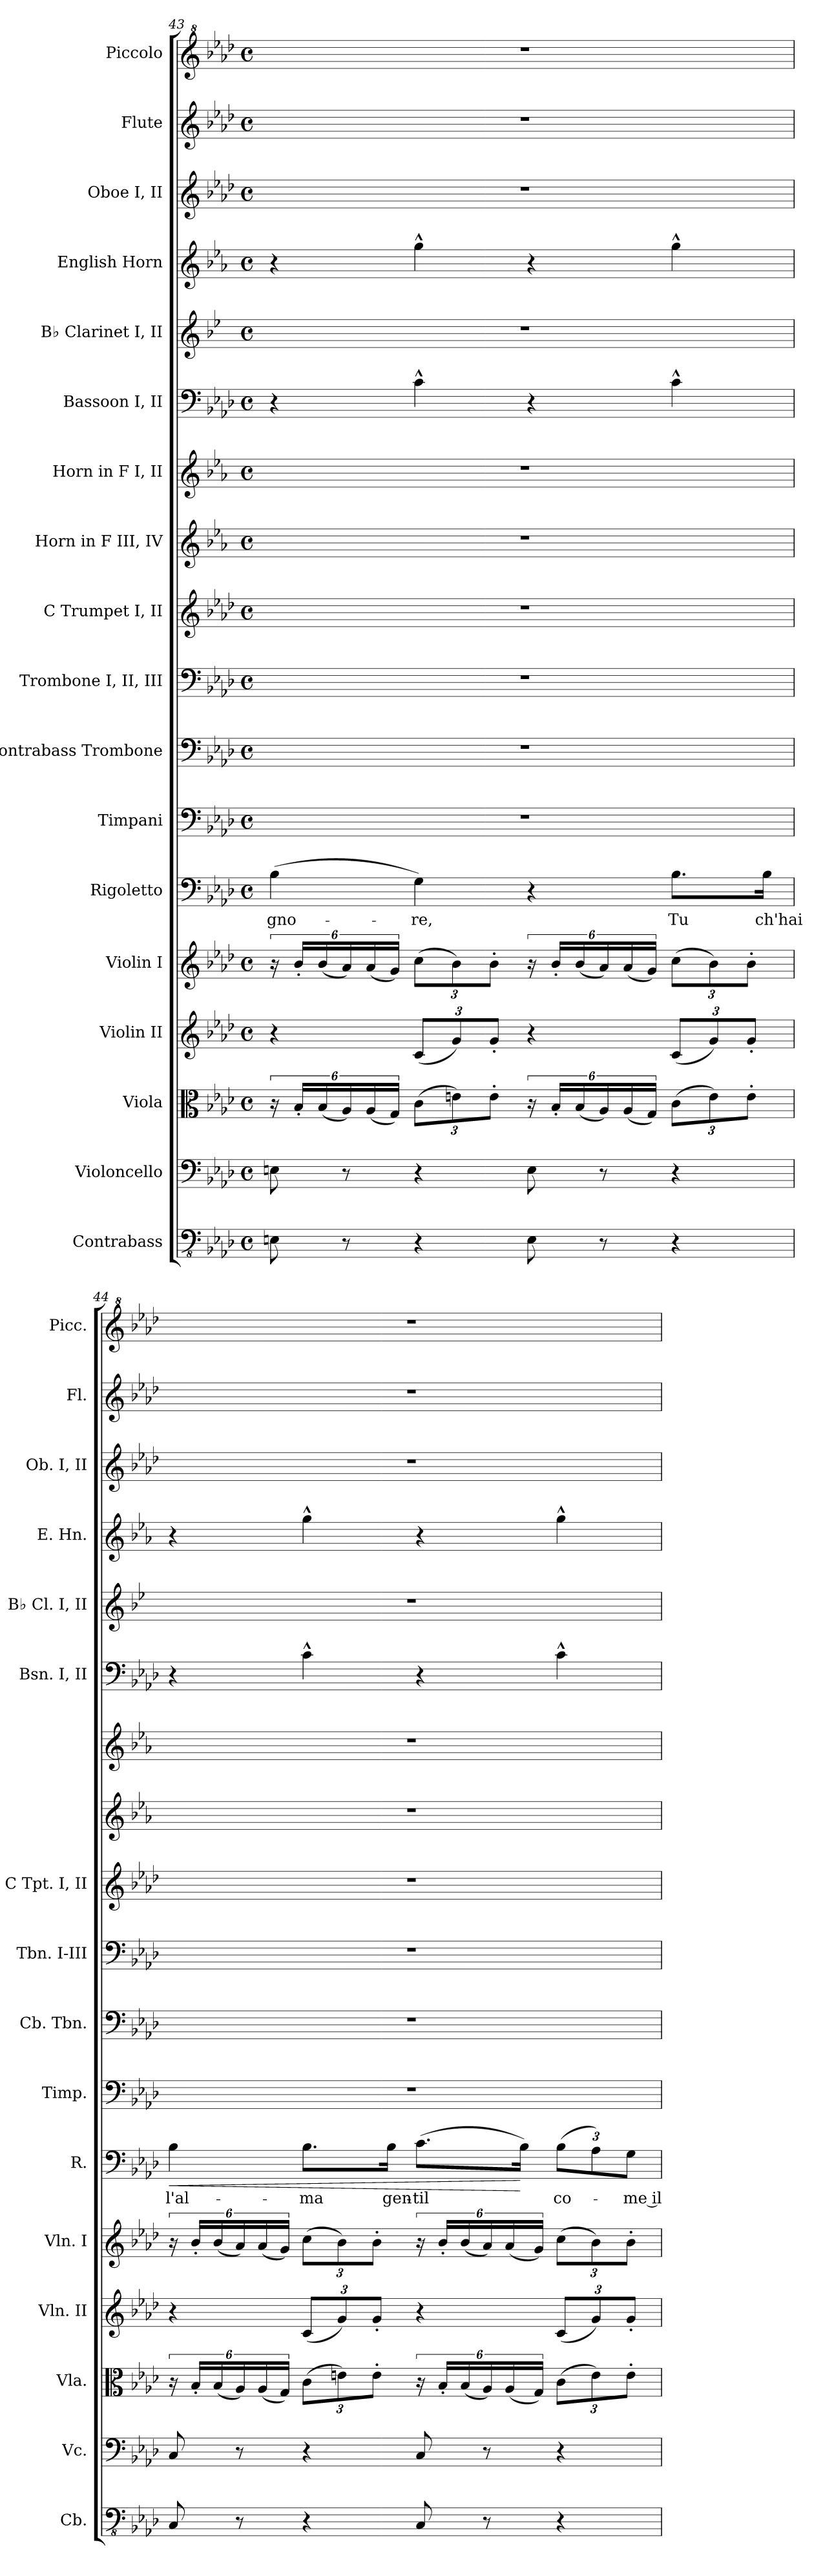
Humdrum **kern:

**kern	**kern	**kern	**kern	**kern	**kern	**text	**dynam	**kern	**kern	**kern	**kern	**kern	**kern	**kern	**kern	**kern	**kern	**kern	**kern
*part18	*part17	*part16	*part15	*part14	*part13	*part13	*part13	*part12	*part11	*part10	*part9	*part8	*part7	*part6	*part5	*part4	*part3	*part2	*part1
*staff18	*staff17	*staff16	*staff15	*staff14	*staff13	*staff13	*staff13	*staff12	*staff11	*staff10	*staff9	*staff8	*staff7	*staff6	*staff5	*staff4	*staff3	*staff2	*staff1
*I"Contrabass	*I"Violoncello	*I"Viola	*I"Violin II	*I"Violin I	*I"Rigoletto	*	*	*I"Timpani	*I"Contrabass  Trombone	*I"Trombone I, II, III	*I"C Trumpet I, II	*I"Horn in F III, IV	*I"Horn in F I, II	*I"Bassoon I, II	*I"B♭ Clarinet I, II	*I"English Horn	*I"Oboe I, II	*I"Flute	*I"Piccolo
*I'Cb.	*I'Vc.	*I'Vla.	*I'Vln. II	*I'Vln. I	*I'R.	*	*	*I'Timp.	*I'Cb.  Tbn.	*I'Tbn. I-III	*I'C Tpt. I, II	*	*	*I'Bsn. I, II	*I'B♭ Cl. I, II	*I'E. Hn.	*I'Ob. I, II	*I'Fl.	*I'Picc.
*clefFv4	*clefF4	*clefC3	*clefG2	*clefG2	*clefF4	*	*	*clefF4	*clefF4	*clefF4	*clefG2	*clefG2	*clefG2	*clefF4	*clefG2	*clefG2	*clefG2	*clefG2	*clefG^2
*	*	*	*	*	*	*	*	*	*	*	*	*ITrd4c7	*ITrd4c7	*	*ITrd1c2	*ITrd4c7	*	*	*ITrd-7c-12
*k[b-e-a-d-]	*k[b-e-a-d-]	*k[b-e-a-d-]	*k[b-e-a-d-]	*k[b-e-a-d-]	*k[b-e-a-d-]	*	*	*k[b-e-a-d-]	*k[b-e-a-d-]	*k[b-e-a-d-]	*k[b-e-a-d-]	*k[b-e-a-d-]	*k[b-e-a-d-]	*k[b-e-a-d-]	*k[b-e-a-d-]	*k[b-e-a-d-]	*k[b-e-a-d-]	*k[b-e-a-d-]	*k[b-e-a-d-]
*M4/4	*M4/4	*M4/4	*M4/4	*M4/4	*M4/4	*	*	*M4/4	*M4/4	*M4/4	*M4/4	*M4/4	*M4/4	*M4/4	*M4/4	*M4/4	*M4/4	*M4/4	*M4/4
*met(c)	*met(c)	*met(c)	*met(c)	*met(c)	*met(c)	*	*	*met(c)	*met(c)	*met(c)	*met(c)	*met(c)	*met(c)	*met(c)	*met(c)	*met(c)	*met(c)	*met(c)	*met(c)
=43	=43	=43	=43	=43	=43	=43	=43	=43	=43	=43	=43	=43	=43	=43	=43	=43	=43	=43	=43
8EEn\	8En\	24r	4r	24r	(4B-\	-gno-	.	1r	1r	1r	1r	1r	1r	4r	1r	4r	1r	1r	1r
.	.	24B-'/LL	.	24b-'/LL	.	.	.	.	.	.	.	.	.	.	.	.	.	.	.
.	.	(24B-/	.	(24b-/	.	.	.	.	.	.	.	.	.	.	.	.	.	.	.
8r	8r	24A-/)	.	24a-/)	.	.	.	.	.	.	.	.	.	.	.	.	.	.	.
.	.	(24A-/	.	(24a-/	.	.	.	.	.	.	.	.	.	.	.	.	.	.	.
.	.	24G/JJ)	.	24g/JJ)	.	.	.	.	.	.	.	.	.	.	.	.	.	.	.
*	*	*Xbrackettup	*Xbrackettup	*Xbrackettup	*	*	*	*	*	*	*	*	*	*	*	*	*	*	*
4r	4r	(12c\L	(12c/L	(12cc\L	4G\)	-re,	.	.	.	.	.	.	.	4c^^\	.	4cc^^\	.	.	.
.	.	12en\)	12g/)	12b-\)	.	.	.	.	.	.	.	.	.	.	.	.	.	.	.
.	.	12e'\J	12g'/J	12b-'\J	.	.	.	.	.	.	.	.	.	.	.	.	.	.	.
*	*	*brackettup	*	*brackettup	*	*	*	*	*	*	*	*	*	*	*	*	*	*	*
8EE\	8E\	24r	4r	24r	4r	.	.	.	.	.	.	.	.	4r	.	4r	.	.	.
.	.	24B-'/LL	.	24b-'/LL	.	.	.	.	.	.	.	.	.	.	.	.	.	.	.
.	.	(24B-/	.	(24b-/	.	.	.	.	.	.	.	.	.	.	.	.	.	.	.
8r	8r	24A-/)	.	24a-/)	.	.	.	.	.	.	.	.	.	.	.	.	.	.	.
.	.	(24A-/	.	(24a-/	.	.	.	.	.	.	.	.	.	.	.	.	.	.	.
.	.	24G/JJ)	.	24g/JJ)	.	.	.	.	.	.	.	.	.	.	.	.	.	.	.
*	*	*Xbrackettup	*	*Xbrackettup	*	*	*	*	*	*	*	*	*	*	*	*	*	*	*
4r	4r	(12c\L	(12c/L	(12cc\L	8.B-\L	Tu	.	.	.	.	.	.	.	4c^^\	.	4cc^^\	.	.	.
.	.	12e\)	12g/)	12b-\)	.	.	.	.	.	.	.	.	.	.	.	.	.	.	.
.	.	12e'\J	12g'/J	12b-'\J	.	.	.	.	.	.	.	.	.	.	.	.	.	.	.
.	.	.	.	.	16B-\Jk	ch'hai	.	.	.	.	.	.	.	.	.	.	.	.	.
!!LO:PB:g=z
=44	=44	=44	=44	=44	=44	=44	=44	=44	=44	=44	=44	=44	=44	=44	=44	=44	=44	=44	=44
*	*	*brackettup	*	*brackettup	*	*	*	*	*	*	*	*	*	*	*	*	*	*	*
!	!	!	!	!	!	!	!LO:HP:b	!	!	!	!	!	!	!	!	!	!	!	!
8CC/	8C/	24r	4r	24r	4B-\	l'al-	<	1r	1r	1r	1r	1r	1r	4r	1r	4r	1r	1r	1r
.	.	24B-'/LL	.	24b-'/LL	.	.	.	.	.	.	.	.	.	.	.	.	.	.	.
.	.	(24B-/	.	(24b-/	.	.	.	.	.	.	.	.	.	.	.	.	.	.	.
8r	8r	24A-/)	.	24a-/)	.	.	.	.	.	.	.	.	.	.	.	.	.	.	.
.	.	(24A-/	.	(24a-/	.	.	.	.	.	.	.	.	.	.	.	.	.	.	.
.	.	24G/JJ)	.	24g/JJ)	.	.	.	.	.	.	.	.	.	.	.	.	.	.	.
*	*	*Xbrackettup	*	*Xbrackettup	*	*	*	*	*	*	*	*	*	*	*	*	*	*	*
4r	4r	(12c\L	(12c/L	(12cc\L	8.B-\L	-ma	.	.	.	.	.	.	.	4c^^\	.	4cc^^\	.	.	.
.	.	12en\)	12g/)	12b-\)	.	.	.	.	.	.	.	.	.	.	.	.	.	.	.
.	.	12e'\J	12g'/J	12b-'\J	.	.	.	.	.	.	.	.	.	.	.	.	.	.	.
.	.	.	.	.	16B-\Jk	gen-	.	.	.	.	.	.	.	.	.	.	.	.	.
*	*	*brackettup	*	*brackettup	*	*	*	*	*	*	*	*	*	*	*	*	*	*	*
8CC/	8C/	24r	4r	24r	(8.c\L	-til	.	.	.	.	.	.	.	4r	.	4r	.	.	.
.	.	24B-'/LL	.	24b-'/LL	.	.	.	.	.	.	.	.	.	.	.	.	.	.	.
.	.	(24B-/	.	(24b-/	.	.	.	.	.	.	.	.	.	.	.	.	.	.	.
8r	8r	24A-/)	.	24a-/)	.	.	.	.	.	.	.	.	.	.	.	.	.	.	.
.	.	(24A-/	.	(24a-/	.	.	.	.	.	.	.	.	.	.	.	.	.	.	.
.	.	.	.	.	16B-\Jk)	.	[	.	.	.	.	.	.	.	.	.	.	.	.
.	.	24G/JJ)	.	24g/JJ)	.	.	.	.	.	.	.	.	.	.	.	.	.	.	.
*	*	*Xbrackettup	*	*Xbrackettup	*Xbrackettup	*	*	*	*	*	*	*	*	*	*	*	*	*	*
4r	4r	(12c\L	(12c/L	(12cc\L	(12B-\L	co-	.	.	.	.	.	.	.	4c^^\	.	4cc^^\	.	.	.
.	.	12e\)	12g/)	12b-\)	12A-\)	.	.	.	.	.	.	.	.	.	.	.	.	.	.
.	.	12e'\J	12g'/J	12b-'\J	12G\J	me il	.	.	.	.	.	.	.	.	.	.	.	.	.
=	=	=	=	=	=	=	=	=	=	=	=	=	=	=	=	=	=	=	=
*-	*-	*-	*-	*-	*-	*-	*-	*-	*-	*-	*-	*-	*-	*-	*-	*-	*-	*-	*-
